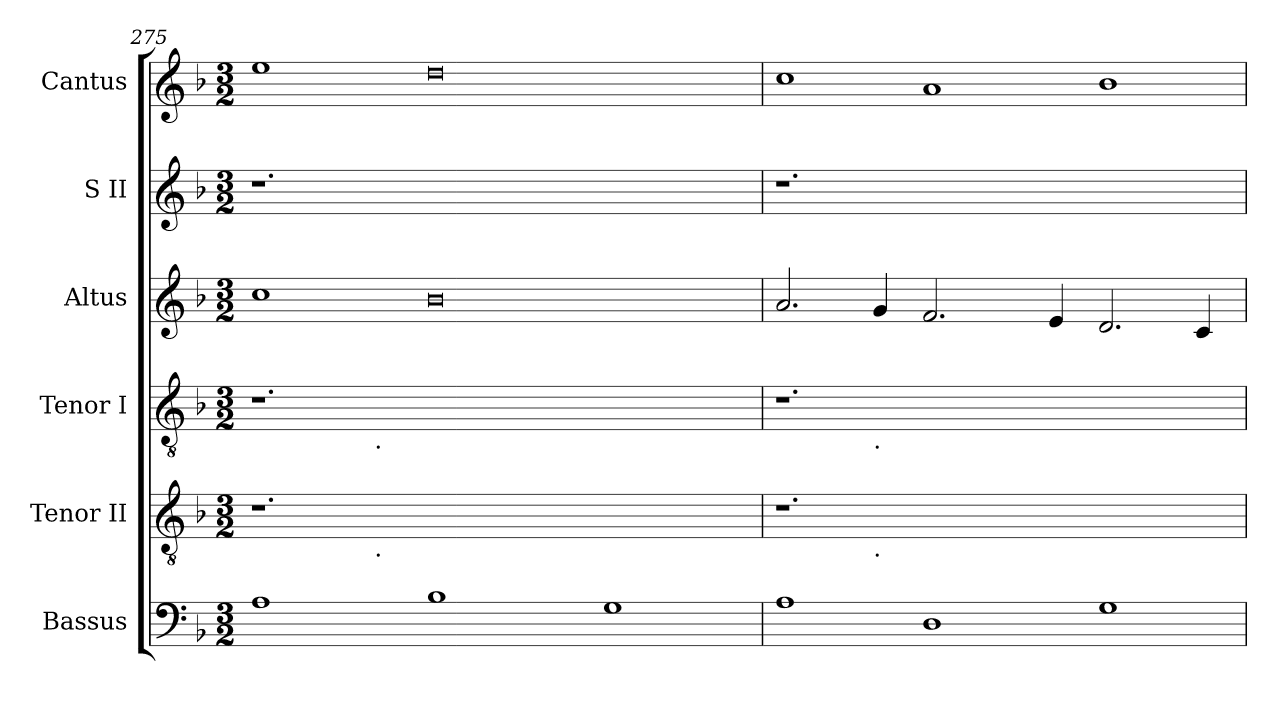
**kern	**kern	**kern	**kern	**kern	**kern
*part6	*part5	*part4	*part3	*part2	*part1
*staff6	*staff5	*staff4	*staff3	*staff2	*staff1
*I"Bassus	*I"Tenor II	*I"Tenor I	*I"Altus	*I"S II	*I"Cantus
*I'B	*I'T II	*I'T I	*I'A	*	*
*clefF4	*clefGv2	*clefGv2	*clefG2	*clefG2	*clefG2
*k[b-]	*k[b-]	*k[b-]	*k[b-]	*k[b-]	*k[b-]
*F:	*F:	*F:	*F:	*F:	*F:
*M3/2	*M3/2	*M3/2	*M3/2	*M3/2	*M3/2
=275	=275	=275	=275	=275	=275
*	*^	*^	*	*	*
1A	1.r	2ryy	1.r	2ryy	1cc	1.r	1ee
.	.	8..ryy	.	8..ryy	.	.	.
!	!	!	!	!LO:TX:b:t=.	!	!	!
!	!	!LO:TX:b:t=.	!	!	!	!	!
.	.	1ryy	.	1ryy	.	.	.
1B-	.	.	.	.	0b-	.	0dd
.	1.ryy	.	1.ryy	.	.	1.ryy	.
.	.	1ryy	.	1ryy	.	.	.
1G	.	.	.	.	.	.	.
.	.	4ryy	.	4ryy	.	.	.
.	.	32ryy	.	32ryy	.	.	.
=276	=276	=276	=276	=276	=276	=276	=276
1A	1.r	2.ryy	1.r	2.ryy	2.a/	1.r	1cc
!	!	!	!	!LO:TX:b:t=.	!	!	!
!	!	!LO:TX:b:t=.	!	!	!	!	!
.	.	1ryy	.	1ryy	4g/	.	.
1D	.	.	.	.	2.f/	.	1a
.	1.ryy	.	1.ryy	.	.	1.ryy	.
.	.	1ryy	.	1ryy	4e/	.	.
1G	.	.	.	.	2.d/	.	1b-
.	.	4ryy	.	4ryy	4c/	.	.
*	*v	*v	*	*	*	*	*
*	*	*v	*v	*	*	*
=	=	=	=	=	=
*-	*-	*-	*-	*-	*-
